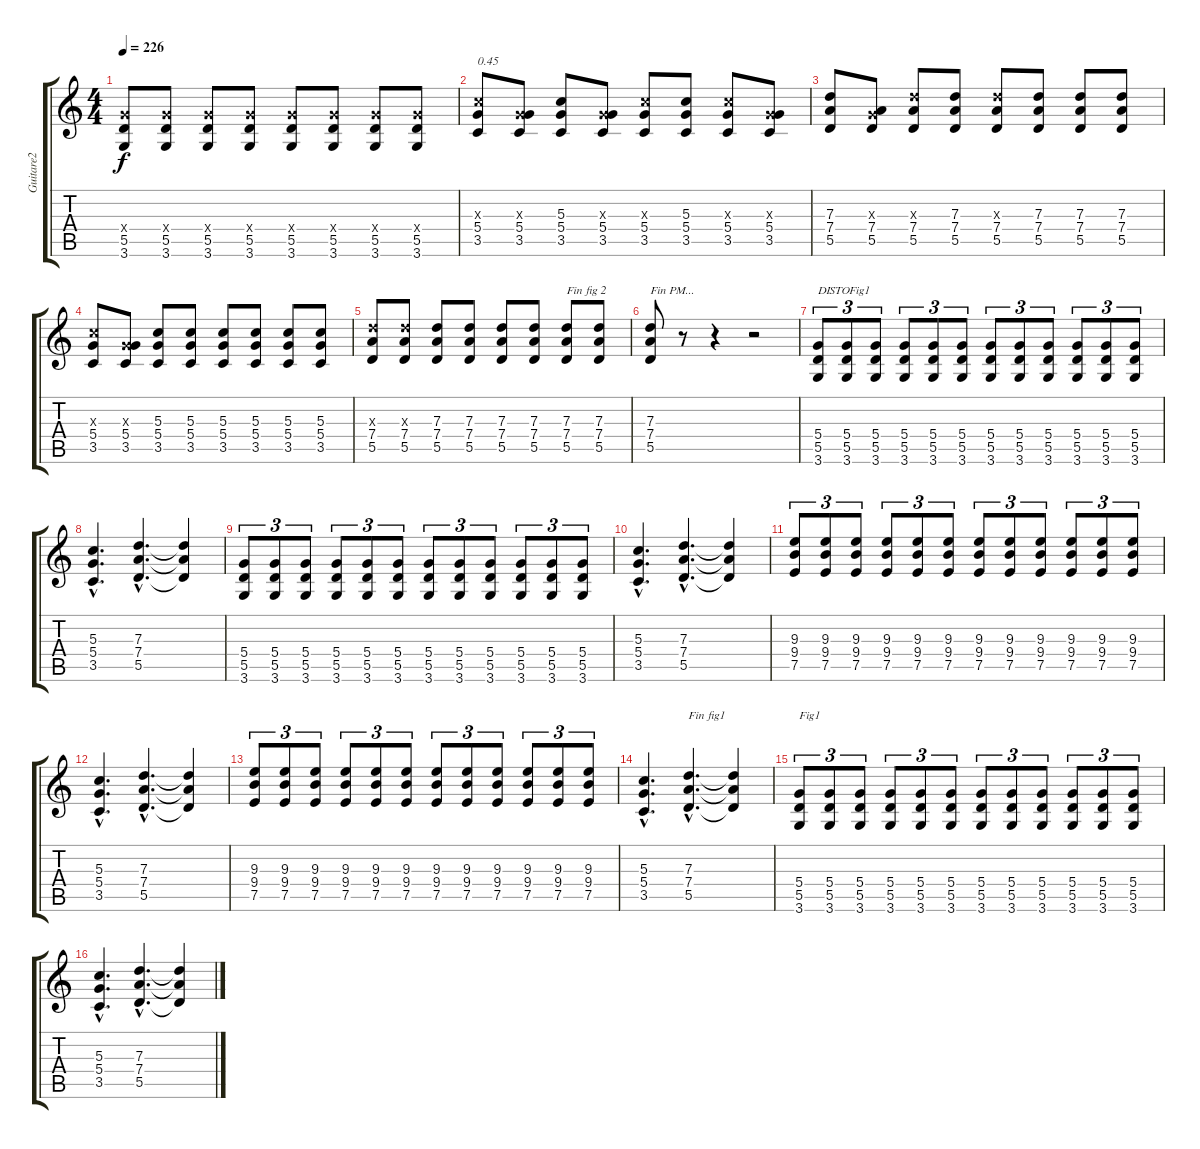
\track ("Guitare2" "Guitare2") {instrument distortionguitar}
\staff {score tabs}
\tuning (E4 B3 G3 D3 A2 E2) {hide}
\ts (4 4)
\tempo 226
\clef g2
\ks c
(5.4{x} 5.5 3.6).8{dy f} (5.4{x} 5.5 3.6).8 (5.4{x} 5.5 3.6).8 (5.4{x} 5.5 3.6).8 (5.4{x} 5.5 3.6).8 (5.4{x} 5.5 3.6).8 (5.4{x} 5.5 3.6).8 (5.4{x} 5.5 3.6).8 |
(5.3{x} 5.4 3.5).8{txt "0.45"} (0.3{x} 5.4 3.5).8 (5.3 5.4 3.5).8 (0.3{x} 5.4 3.5).8 (5.3{x} 5.4 3.5).8 (5.3 5.4 3.5).8 (5.3{x} 5.4 3.5).8 (0.3{x} 5.4 3.5).8 |
(7.3 7.4 5.5).8 (0.3{x} 7.4 5.5).8 (7.3{x} 7.4 5.5).8 (7.3 7.4 5.5).8 (7.3{x} 7.4 5.5).8 (7.3 7.4 5.5).8 (7.3 7.4 5.5).8 (7.3 7.4 5.5).8 |
(5.3{x} 5.4 3.5).8 (0.3{x} 5.4 3.5).8 (5.3 5.4 3.5).8 (5.3 5.4 3.5).8 (5.3 5.4 3.5).8 (5.3 5.4 3.5).8 (5.3 5.4 3.5).8 (5.3 5.4 3.5).8 |
(7.3{x} 7.4 5.5).8 (7.3{x} 7.4 5.5).8 (7.3 7.4 5.5).8 (7.3 7.4 5.5).8 (7.3 7.4 5.5).8 (7.3 7.4 5.5).8 (7.3 7.4 5.5).8{txt "Fin fig 2"} (7.3 7.4 5.5).8 |
(7.3 7.4 5.5).8{txt "Fin PM..."} r.8 r.4 r.2 |
(5.4 5.5 3.6).8{tu (3 2) txt "DISTOFig1"} (5.4 5.5 3.6).8{tu (3 2)} (5.4 5.5 3.6).8{tu (3 2)} (5.4 5.5 3.6).8{tu (3 2)} (5.4 5.5 3.6).8{tu (3 2)} (5.4 5.5 3.6).8{tu (3 2)} (5.4 5.5 3.6).8{tu (3 2)} (5.4 5.5 3.6).8{tu (3 2)} (5.4 5.5 3.6).8{tu (3 2)} (5.4 5.5 3.6).8{tu (3 2)} (5.4 5.5 3.6).8{tu (3 2)} (5.4 5.5 3.6).8{tu (3 2)} |
(5.3{hac} 5.4{hac} 3.5{hac}).4{d} (7.3{hac} 7.4{hac} 5.5{hac}).4{d} (7.3{t} 7.4{t} 5.5{t}).4 |
(5.4 5.5 3.6).8{tu (3 2)} (5.4 5.5 3.6).8{tu (3 2)} (5.4 5.5 3.6).8{tu (3 2)} (5.4 5.5 3.6).8{tu (3 2)} (5.4 5.5 3.6).8{tu (3 2)} (5.4 5.5 3.6).8{tu (3 2)} (5.4 5.5 3.6).8{tu (3 2)} (5.4 5.5 3.6).8{tu (3 2)} (5.4 5.5 3.6).8{tu (3 2)} (5.4 5.5 3.6).8{tu (3 2)} (5.4 5.5 3.6).8{tu (3 2)} (5.4 5.5 3.6).8{tu (3 2)} |
(5.3{hac} 5.4{hac} 3.5{hac}).4{d} (7.3{hac} 7.4{hac} 5.5{hac}).4{d} (7.3{t} 7.4{t} 5.5{t}).4 |
(9.3 9.4 7.5).8{tu (3 2)} (9.3 9.4 7.5).8{tu (3 2)} (9.3 9.4 7.5).8{tu (3 2)} (9.3 9.4 7.5).8{tu (3 2)} (9.3 9.4 7.5).8{tu (3 2)} (9.3 9.4 7.5).8{tu (3 2)} (9.3 9.4 7.5).8{tu (3 2)} (9.3 9.4 7.5).8{tu (3 2)} (9.3 9.4 7.5).8{tu (3 2)} (9.3 9.4 7.5).8{tu (3 2)} (9.3 9.4 7.5).8{tu (3 2)} (9.3 9.4 7.5).8{tu (3 2)} |
(5.3{hac} 5.4{hac} 3.5{hac}).4{d} (7.3{hac} 7.4{hac} 5.5{hac}).4{d} (7.3{t} 7.4{t} 5.5{t}).4 |
(9.3 9.4 7.5).8{tu (3 2)} (9.3 9.4 7.5).8{tu (3 2)} (9.3 9.4 7.5).8{tu (3 2)} (9.3 9.4 7.5).8{tu (3 2)} (9.3 9.4 7.5).8{tu (3 2)} (9.3 9.4 7.5).8{tu (3 2)} (9.3 9.4 7.5).8{tu (3 2)} (9.3 9.4 7.5).8{tu (3 2)} (9.3 9.4 7.5).8{tu (3 2)} (9.3 9.4 7.5).8{tu (3 2)} (9.3 9.4 7.5).8{tu (3 2)} (9.3 9.4 7.5).8{tu (3 2)} |
(5.3{hac} 5.4{hac} 3.5{hac}).4{d} (7.3{hac} 7.4{hac} 5.5{hac}).4{d txt "Fin fig1"} (7.3{t} 7.4{t} 5.5{t}).4 |
(5.4 5.5 3.6).8{tu (3 2) txt "Fig1"} (5.4 5.5 3.6).8{tu (3 2)} (5.4 5.5 3.6).8{tu (3 2)} (5.4 5.5 3.6).8{tu (3 2)} (5.4 5.5 3.6).8{tu (3 2)} (5.4 5.5 3.6).8{tu (3 2)} (5.4 5.5 3.6).8{tu (3 2)} (5.4 5.5 3.6).8{tu (3 2)} (5.4 5.5 3.6).8{tu (3 2)} (5.4 5.5 3.6).8{tu (3 2)} (5.4 5.5 3.6).8{tu (3 2)} (5.4 5.5 3.6).8{tu (3 2)} |
(5.3{hac} 5.4{hac} 3.5{hac}).4{d} (7.3{hac} 7.4{hac} 5.5{hac}).4{d} (7.3{t} 7.4{t} 5.5{t}).4
